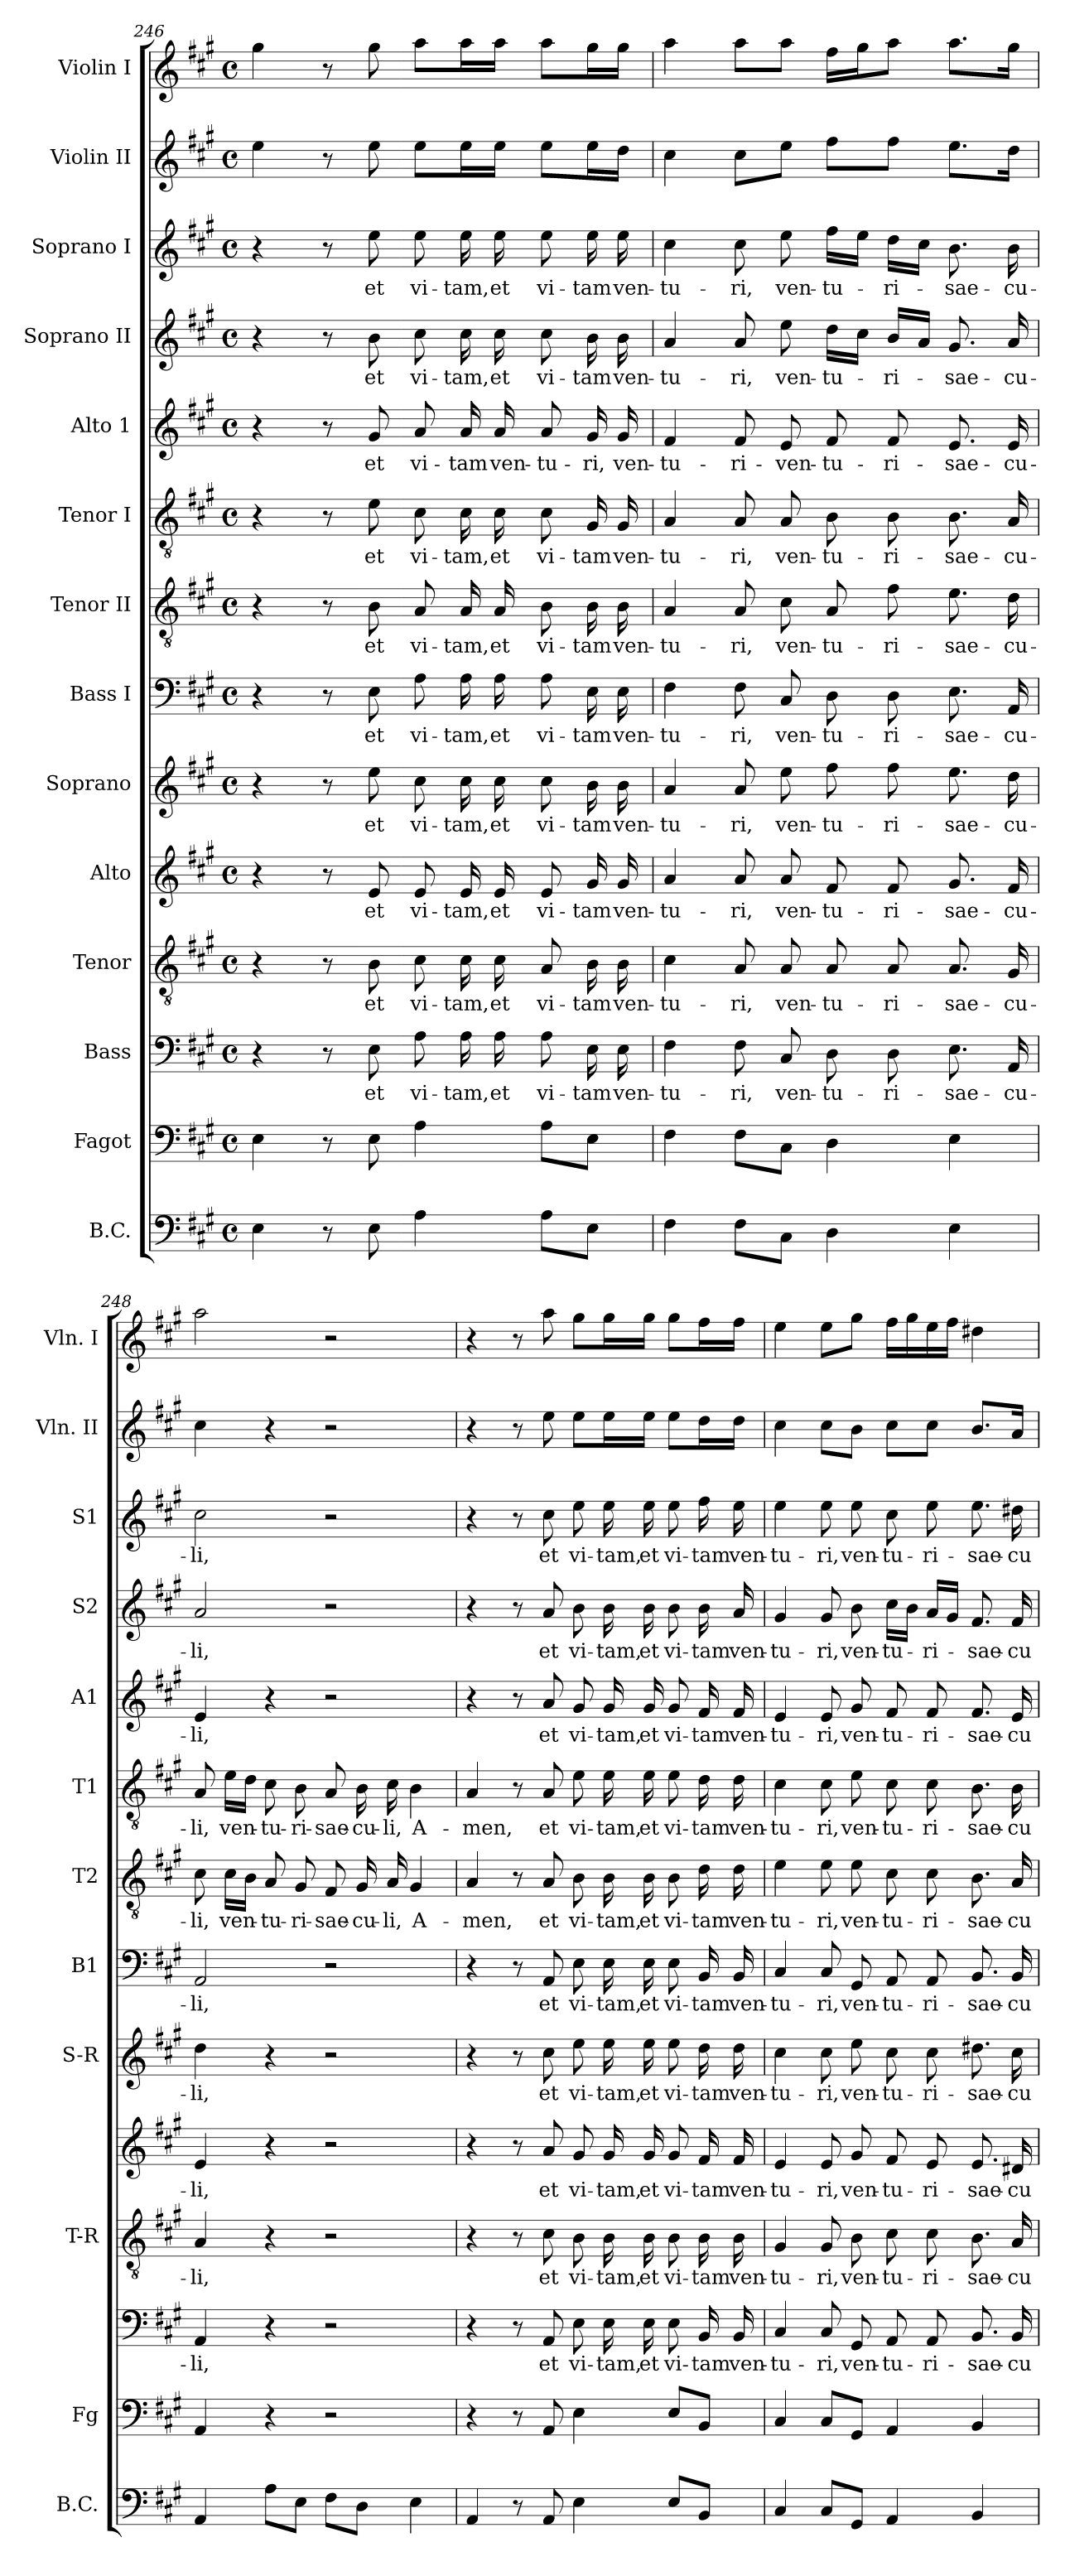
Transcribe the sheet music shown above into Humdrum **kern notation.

**kern	**kern	**kern	**text	**kern	**text	**kern	**text	**kern	**text	**kern	**text	**kern	**text	**kern	**text	**kern	**text	**kern	**text	**kern	**text	**kern	**kern
*part14	*part13	*part12	*part12	*part11	*part11	*part10	*part10	*part9	*part9	*part8	*part8	*part7	*part7	*part6	*part6	*part5	*part5	*part4	*part4	*part3	*part3	*part2	*part1
*staff14	*staff13	*staff12	*staff12	*staff11	*staff11	*staff10	*staff10	*staff9	*staff9	*staff8	*staff8	*staff7	*staff7	*staff6	*staff6	*staff5	*staff5	*staff4	*staff4	*staff3	*staff3	*staff2	*staff1
*I"B.C.	*I"Fagot	*I"Bass	*	*I"Tenor	*	*I"Alto	*	*I"Soprano	*	*I"Bass I	*	*I"Tenor II	*	*I"Tenor I	*	*I"Alto 1	*	*I"Soprano II	*	*I"Soprano I	*	*I"Violin II	*I"Violin I
*I'B.C.	*I'Fg	*	*	*I'T-R	*	*	*	*I'S-R	*	*I'B1	*	*I'T2	*	*I'T1	*	*I'A1	*	*I'S2	*	*I'S1	*	*I'Vln. II	*I'Vln. I
*clefF4	*clefF4	*clefF4	*	*clefGv2	*	*clefG2	*	*clefG2	*	*clefF4	*	*clefGv2	*	*clefGv2	*	*clefG2	*	*clefG2	*	*clefG2	*	*clefG2	*clefG2
*k[f#c#g#]	*k[f#c#g#]	*k[f#c#g#]	*	*k[f#c#g#]	*	*k[f#c#g#]	*	*k[f#c#g#]	*	*k[f#c#g#]	*	*k[f#c#g#]	*	*k[f#c#g#]	*	*k[f#c#g#]	*	*k[f#c#g#]	*	*k[f#c#g#]	*	*k[f#c#g#]	*k[f#c#g#]
*A:	*A:	*A:	*	*A:	*	*A:	*	*A:	*	*A:	*	*A:	*	*A:	*	*A:	*	*A:	*	*A:	*	*A:	*A:
*M4/4	*M4/4	*M4/4	*	*M4/4	*	*M4/4	*	*M4/4	*	*M4/4	*	*M4/4	*	*M4/4	*	*M4/4	*	*M4/4	*	*M4/4	*	*M4/4	*M4/4
*met(c)	*met(c)	*met(c)	*	*met(c)	*	*met(c)	*	*met(c)	*	*met(c)	*	*met(c)	*	*met(c)	*	*met(c)	*	*met(c)	*	*met(c)	*	*met(c)	*met(c)
=246	=246	=246	=246	=246	=246	=246	=246	=246	=246	=246	=246	=246	=246	=246	=246	=246	=246	=246	=246	=246	=246	=246	=246
4E\	4E\	4r	.	4r	.	4r	.	4r	.	4r	.	4r	.	4r	.	4r	.	4r	.	4r	.	4ee\	4gg#\
8r	8r	8r	.	8r	.	8r	.	8r	.	8r	.	8r	.	8r	.	8r	.	8r	.	8r	.	8r	8r
!	!	!	!LO:LY:b	!	!LO:LY:b	!	!LO:LY:b	!	!LO:LY:b	!	!LO:LY:b	!	!LO:LY:b	!	!LO:LY:b	!	!LO:LY:b	!	!LO:LY:b	!	!LO:LY:b	!	!
8E\	8E\	8E\	et	8B\	et	8e/	et	8ee\	et	8E\	et	8B\	et	8e\	et	8g#/	et	8b\	et	8ee\	et	8ee\	8gg#\
!	!	!	!LO:LY:b	!	!LO:LY:b	!	!LO:LY:b	!	!LO:LY:b	!	!LO:LY:b	!	!LO:LY:b	!	!LO:LY:b	!	!LO:LY:b	!	!LO:LY:b	!	!LO:LY:b	!	!
4A\	4A\	8A\	vi-	8c#\	vi-	8e/	vi-	8cc#\	vi-	8A\	vi-	8A/	vi-	8c#\	vi-	8a/	vi-	8cc#\	vi-	8ee\	vi-	8ee\L	8aa\L
!	!	!	!LO:LY:b	!	!LO:LY:b	!	!LO:LY:b	!	!LO:LY:b	!	!LO:LY:b	!	!LO:LY:b	!	!LO:LY:b	!	!LO:LY:b	!	!LO:LY:b	!	!LO:LY:b	!	!
.	.	16A\	-tam,	16c#\	-tam,	16e/	-tam,	16cc#\	-tam,	16A\	-tam,	16A/	-tam,	16c#\	-tam,	16a/	-tam	16cc#\	-tam,	16ee\	-tam,	16ee\L	16aa\L
!	!	!	!LO:LY:b	!	!LO:LY:b	!	!LO:LY:b	!	!LO:LY:b	!	!LO:LY:b	!	!LO:LY:b	!	!LO:LY:b	!	!LO:LY:b	!	!LO:LY:b	!	!LO:LY:b	!	!
.	.	16A\	et	16c#\	et	16e/	et	16cc#\	et	16A\	et	16A/	et	16c#\	et	16a/	ven-	16cc#\	et	16ee\	et	16ee\JJ	16aa\JJ
!	!	!	!LO:LY:b	!	!LO:LY:b	!	!LO:LY:b	!	!LO:LY:b	!	!LO:LY:b	!	!LO:LY:b	!	!LO:LY:b	!	!LO:LY:b	!	!LO:LY:b	!	!LO:LY:b	!	!
8A\L	8A\L	8A\	vi-	8A/	vi-	8e/	vi-	8cc#\	vi-	8A\	vi-	8B\	vi-	8c#\	vi-	8a/	-tu-	8cc#\	vi-	8ee\	vi-	8ee\L	8aa\L
!	!	!	!LO:LY:b	!	!LO:LY:b	!	!LO:LY:b	!	!LO:LY:b	!	!LO:LY:b	!	!LO:LY:b	!	!LO:LY:b	!	!LO:LY:b	!	!LO:LY:b	!	!LO:LY:b	!	!
8E\J	8E\J	16E\	-tam	16B\	-tam	16g#/	-tam	16b\	-tam	16E\	-tam	16B\	-tam	16G#/	-tam	16g#/	-ri,	16b\	-tam	16ee\	-tam	16ee\L	16gg#\L
!	!	!	!LO:LY:b	!	!LO:LY:b	!	!LO:LY:b	!	!LO:LY:b	!	!LO:LY:b	!	!LO:LY:b	!	!LO:LY:b	!	!LO:LY:b	!	!LO:LY:b	!	!LO:LY:b	!	!
.	.	16E\	ven-	16B\	ven-	16g#/	ven-	16b\	ven-	16E\	ven-	16B\	ven-	16G#/	ven-	16g#/	ven-	16b\	ven-	16ee\	ven-	16dd\JJ	16gg#\JJ
=247	=247	=247	=247	=247	=247	=247	=247	=247	=247	=247	=247	=247	=247	=247	=247	=247	=247	=247	=247	=247	=247	=247	=247
!	!	!	!LO:LY:b	!	!LO:LY:b	!	!LO:LY:b	!	!LO:LY:b	!	!LO:LY:b	!	!LO:LY:b	!	!LO:LY:b	!	!LO:LY:b	!	!LO:LY:b	!	!LO:LY:b	!	!
4F#\	4F#\	4F#\	-tu-	4c#\	-tu-	4a/	-tu-	4a/	-tu-	4F#\	-tu-	4A/	-tu-	4A/	-tu-	4f#/	-tu-	4a/	-tu-	4cc#\	-tu-	4cc#\	4aa\
!	!	!	!LO:LY:b	!	!LO:LY:b	!	!LO:LY:b	!	!LO:LY:b	!	!LO:LY:b	!	!LO:LY:b	!	!LO:LY:b	!	!LO:LY:b	!	!LO:LY:b	!	!LO:LY:b	!	!
8F#\L	8F#\L	8F#\	-ri,	8A/	-ri,	8a/	-ri,	8a/	-ri,	8F#\	-ri,	8A/	-ri,	8A/	-ri,	8f#/	-ri-	8a/	-ri,	8cc#\	-ri,	8cc#\L	8aa\L
!	!	!	!LO:LY:b	!	!LO:LY:b	!	!LO:LY:b	!	!LO:LY:b	!	!LO:LY:b	!	!LO:LY:b	!	!LO:LY:b	!	!LO:LY:b	!	!LO:LY:b	!	!LO:LY:b	!	!
8C#\J	8C#\J	8C#/	ven-	8A/	ven-	8a/	ven-	8ee\	ven-	8C#/	ven-	8c#\	ven-	8A/	ven-	8e/	-ven-	8ee\	ven-	8ee\	ven-	8ee\J	8aa\J
!	!	!	!LO:LY:b	!	!LO:LY:b	!	!LO:LY:b	!	!LO:LY:b	!	!LO:LY:b	!	!LO:LY:b	!	!LO:LY:b	!	!LO:LY:b	!	!LO:LY:b	!	!LO:LY:b	!	!
4D\	4D\	8D\	-tu-	8A/	-tu-	8f#/	-tu-	8ff#\	-tu-	8D\	-tu-	8A/	-tu-	8B\	-tu-	8f#/	-tu-	16dd\LL	-tu-	16ff#\LL	-tu-	8ff#\L	16ff#\LL
.	.	.	.	.	.	.	.	.	.	.	.	.	.	.	.	.	.	16cc#\JJ	.	16ee\JJ	.	.	16gg#\J
!	!	!	!LO:LY:b	!	!LO:LY:b	!	!LO:LY:b	!	!LO:LY:b	!	!LO:LY:b	!	!LO:LY:b	!	!LO:LY:b	!	!LO:LY:b	!	!LO:LY:b	!	!LO:LY:b	!	!
.	.	8D\	-ri-	8A/	-ri-	8f#/	-ri-	8ff#\	-ri-	8D\	-ri-	8f#\	-ri-	8B\	-ri-	8f#/	-ri-	16b/LL	-ri-	16dd\LL	-ri-	8ff#\J	8aa\J
.	.	.	.	.	.	.	.	.	.	.	.	.	.	.	.	.	.	16a/JJ	.	16cc#\JJ	.	.	.
!	!	!	!LO:LY:b	!	!LO:LY:b	!	!LO:LY:b	!	!LO:LY:b	!	!LO:LY:b	!	!LO:LY:b	!	!LO:LY:b	!	!LO:LY:b	!	!LO:LY:b	!	!LO:LY:b	!	!
4E\	4E\	8.E\	-sae-	8.A/	-sae-	8.g#/	-sae-	8.ee\	-sae-	8.E\	-sae-	8.e\	-sae-	8.B\	-sae-	8.e/	-sae-	8.g#/	-sae-	8.b\	-sae-	8.ee\L	8.aa\L
!	!	!	!LO:LY:b	!	!LO:LY:b	!	!LO:LY:b	!	!LO:LY:b	!	!LO:LY:b	!	!LO:LY:b	!	!LO:LY:b	!	!LO:LY:b	!	!LO:LY:b	!	!LO:LY:b	!	!
.	.	16AA/	-cu-	16G#/	-cu-	16f#/	-cu-	16dd\	-cu-	16AA/	-cu-	16d\	-cu-	16A/	-cu-	16e/	-cu-	16a/	-cu-	16b\	-cu-	16dd\Jk	16gg#\Jk
!!LO:PB:g=z
=248	=248	=248	=248	=248	=248	=248	=248	=248	=248	=248	=248	=248	=248	=248	=248	=248	=248	=248	=248	=248	=248	=248	=248
!	!	!	!LO:LY:b	!	!LO:LY:b	!	!LO:LY:b	!	!LO:LY:b	!	!LO:LY:b	!	!LO:LY:b	!	!LO:LY:b	!	!LO:LY:b	!	!LO:LY:b	!	!LO:LY:b	!	!
4AA/	4AA/	4AA/	-li,	4A/	-li,	4e/	-li,	4dd\	-li,	2AA/	-li,	8c#\	li,	8A/	-li,	4e/	-li,	2a/	-li,	2cc#\	-li,	4cc#\	2aa\
!	!	!	!	!	!	!	!	!	!	!	!	!	!LO:LY:b	!	!LO:LY:b	!	!	!	!	!	!	!	!
.	.	.	.	.	.	.	.	.	.	.	.	16c#\LL	ven-	16e\LL	ven-	.	.	.	.	.	.	.	.
.	.	.	.	.	.	.	.	.	.	.	.	16B\JJ	.	16d\JJ	.	.	.	.	.	.	.	.	.
!	!	!	!	!	!	!	!	!	!	!	!	!	!LO:LY:b	!	!LO:LY:b	!	!	!	!	!	!	!	!
8A\L	4r	4r	.	4r	.	4r	.	4r	.	.	.	8A/	-tu-	8c#\	-tu-	4r	.	.	.	.	.	4r	.
!	!	!	!	!	!	!	!	!	!	!	!	!	!LO:LY:b	!	!LO:LY:b	!	!	!	!	!	!	!	!
8E\J	.	.	.	.	.	.	.	.	.	.	.	8G#/	-ri-	8B\	-ri-	.	.	.	.	.	.	.	.
!	!	!	!	!	!	!	!	!	!	!	!	!	!LO:LY:b	!	!LO:LY:b	!	!	!	!	!	!	!	!
8F#\L	2r	2r	.	2r	.	2r	.	2r	.	2r	.	8F#/	-sae-	8A/	-sae-	2r	.	2r	.	2r	.	2r	2r
!	!	!	!	!	!	!	!	!	!	!	!	!	!LO:LY:b	!	!LO:LY:b	!	!	!	!	!	!	!	!
8D\J	.	.	.	.	.	.	.	.	.	.	.	16G#/	-cu-	16B\	-cu-	.	.	.	.	.	.	.	.
!	!	!	!	!	!	!	!	!	!	!	!	!	!LO:LY:b	!	!LO:LY:b	!	!	!	!	!	!	!	!
.	.	.	.	.	.	.	.	.	.	.	.	16A/	-li,	16c#\	-li,	.	.	.	.	.	.	.	.
!	!	!	!	!	!	!	!	!	!	!	!	!	!LO:LY:b	!	!LO:LY:b	!	!	!	!	!	!	!	!
4E\	.	.	.	.	.	.	.	.	.	.	.	4G#/	A-	4B\	A-	.	.	.	.	.	.	.	.
=249	=249	=249	=249	=249	=249	=249	=249	=249	=249	=249	=249	=249	=249	=249	=249	=249	=249	=249	=249	=249	=249	=249	=249
!	!	!	!	!	!	!	!	!	!	!	!	!	!LO:LY:b	!	!LO:LY:b	!	!	!	!	!	!	!	!
4AA/	4r	4r	.	4r	.	4r	.	4r	.	4r	.	4A/	-men,	4A/	-men,	4r	.	4r	.	4r	.	4r	4r
8r	8r	8r	.	8r	.	8r	.	8r	.	8r	.	8r	.	8r	.	8r	.	8r	.	8r	.	8r	8r
!	!	!	!LO:LY:b	!	!LO:LY:b	!	!LO:LY:b	!	!LO:LY:b	!	!LO:LY:b	!	!LO:LY:b	!	!LO:LY:b	!	!LO:LY:b	!	!LO:LY:b	!	!LO:LY:b	!	!
8AA/	8AA/	8AA/	et	8c#\	et	8a/	et	8cc#\	et	8AA/	et	8A/	et	8A/	et	8a/	et	8a/	et	8cc#\	et	8ee\	8aa\
!	!	!	!LO:LY:b	!	!LO:LY:b	!	!LO:LY:b	!	!LO:LY:b	!	!LO:LY:b	!	!LO:LY:b	!	!LO:LY:b	!	!LO:LY:b	!	!LO:LY:b	!	!LO:LY:b	!	!
4E\	4E\	8E\	vi-	8B\	vi-	8g#/	vi-	8ee\	vi-	8E\	vi-	8B\	vi-	8e\	vi-	8g#/	vi-	8b\	vi-	8ee\	vi-	8ee\L	8gg#\L
!	!	!	!LO:LY:b	!	!LO:LY:b	!	!LO:LY:b	!	!LO:LY:b	!	!LO:LY:b	!	!LO:LY:b	!	!LO:LY:b	!	!LO:LY:b	!	!LO:LY:b	!	!LO:LY:b	!	!
.	.	16E\	-tam,	16B\	-tam,	16g#/	-tam,	16ee\	-tam,	16E\	-tam,	16B\	-tam,	16e\	-tam,	16g#/	-tam,	16b\	-tam,	16ee\	-tam,	16ee\L	16gg#\L
!	!	!	!LO:LY:b	!	!LO:LY:b	!	!LO:LY:b	!	!LO:LY:b	!	!LO:LY:b	!	!LO:LY:b	!	!LO:LY:b	!	!LO:LY:b	!	!LO:LY:b	!	!LO:LY:b	!	!
.	.	16E\	et	16B\	et	16g#/	et	16ee\	et	16E\	et	16B\	et	16e\	et	16g#/	et	16b\	et	16ee\	et	16ee\JJ	16gg#\JJ
!	!	!	!LO:LY:b	!	!LO:LY:b	!	!LO:LY:b	!	!LO:LY:b	!	!LO:LY:b	!	!LO:LY:b	!	!LO:LY:b	!	!LO:LY:b	!	!LO:LY:b	!	!LO:LY:b	!	!
8E/L	8E/L	8E\	vi-	8B\	vi-	8g#/	vi-	8ee\	vi-	8E\	vi-	8B\	vi-	8e\	vi-	8g#/	vi-	8b\	vi-	8ee\	vi-	8ee\L	8gg#\L
!	!	!	!LO:LY:b	!	!LO:LY:b	!	!LO:LY:b	!	!LO:LY:b	!	!LO:LY:b	!	!LO:LY:b	!	!LO:LY:b	!	!LO:LY:b	!	!LO:LY:b	!	!LO:LY:b	!	!
8BB/J	8BB/J	16BB/	-tam	16B\	-tam	16f#/	-tam	16dd\	-tam	16BB/	-tam	16d\	-tam	16d\	-tam	16f#/	-tam	16b\	-tam	16ff#\	-tam	16dd\L	16ff#\L
!	!	!	!LO:LY:b	!	!LO:LY:b	!	!LO:LY:b	!	!LO:LY:b	!	!LO:LY:b	!	!LO:LY:b	!	!LO:LY:b	!	!LO:LY:b	!	!LO:LY:b	!	!LO:LY:b	!	!
.	.	16BB/	ven-	16B\	ven-	16f#/	ven-	16dd\	ven-	16BB/	ven-	16d\	ven-	16d\	ven-	16f#/	ven-	16a/	ven-	16ee\	ven-	16dd\JJ	16ff#\JJ
=250	=250	=250	=250	=250	=250	=250	=250	=250	=250	=250	=250	=250	=250	=250	=250	=250	=250	=250	=250	=250	=250	=250	=250
!	!	!	!LO:LY:b	!	!LO:LY:b	!	!LO:LY:b	!	!LO:LY:b	!	!LO:LY:b	!	!LO:LY:b	!	!LO:LY:b	!	!LO:LY:b	!	!LO:LY:b	!	!LO:LY:b	!	!
4C#/	4C#/	4C#/	-tu-	4G#/	-tu-	4e/	-tu-	4cc#\	-tu-	4C#/	-tu-	4e\	-tu-	4c#\	-tu-	4e/	-tu-	4g#/	-tu-	4ee\	-tu-	4cc#\	4ee\
!	!	!	!LO:LY:b	!	!LO:LY:b	!	!LO:LY:b	!	!LO:LY:b	!	!LO:LY:b	!	!LO:LY:b	!	!LO:LY:b	!	!LO:LY:b	!	!LO:LY:b	!	!LO:LY:b	!	!
8C#/L	8C#/L	8C#/	-ri,	8G#/	-ri,	8e/	-ri,	8cc#\	-ri,	8C#/	-ri,	8e\	-ri,	8c#\	-ri,	8e/	-ri,	8g#/	-ri,	8ee\	-ri,	8cc#\L	8ee\L
!	!	!	!LO:LY:b	!	!LO:LY:b	!	!LO:LY:b	!	!LO:LY:b	!	!LO:LY:b	!	!LO:LY:b	!	!LO:LY:b	!	!LO:LY:b	!	!LO:LY:b	!	!LO:LY:b	!	!
8GG#/J	8GG#/J	8GG#/	ven-	8B\	ven-	8g#/	ven-	8ee\	ven-	8GG#/	ven-	8e\	ven-	8e\	ven-	8g#/	ven-	8b\	ven-	8ee\	ven-	8b\J	8gg#\J
!	!	!	!LO:LY:b	!	!LO:LY:b	!	!LO:LY:b	!	!LO:LY:b	!	!LO:LY:b	!	!LO:LY:b	!	!LO:LY:b	!	!LO:LY:b	!	!LO:LY:b	!	!LO:LY:b	!	!
4AA/	4AA/	8AA/	-tu-	8c#\	-tu-	8f#/	-tu-	8cc#\	-tu-	8AA/	-tu-	8c#\	-tu-	8c#\	-tu-	8f#/	-tu-	16cc#\LL	-tu-	8cc#\	-tu-	8cc#\L	16ff#\LL
.	.	.	.	.	.	.	.	.	.	.	.	.	.	.	.	.	.	16b\JJ	.	.	.	.	16gg#\
!	!	!	!LO:LY:b	!	!LO:LY:b	!	!LO:LY:b	!	!LO:LY:b	!	!LO:LY:b	!	!LO:LY:b	!	!LO:LY:b	!	!LO:LY:b	!	!LO:LY:b	!	!LO:LY:b	!	!
.	.	8AA/	-ri-	8c#\	-ri-	8e/	-ri-	8cc#\	-ri-	8AA/	-ri-	8c#\	-ri-	8c#\	-ri-	8f#/	-ri-	16a/LL	-ri-	8ee\	-ri-	8cc#\J	16ee\
.	.	.	.	.	.	.	.	.	.	.	.	.	.	.	.	.	.	16g#/JJ	.	.	.	.	16ff#\JJ
!	!	!	!LO:LY:b	!	!LO:LY:b	!	!LO:LY:b	!	!LO:LY:b	!	!LO:LY:b	!	!LO:LY:b	!	!LO:LY:b	!	!LO:LY:b	!	!LO:LY:b	!	!LO:LY:b	!	!
4BB/	4BB/	8.BB/	-sae-	8.B\	-sae-	8.e/	-sae-	8.dd#X\	-sae-	8.BB/	-sae-	8.B\	-sae-	8.B\	-sae-	8.f#/	-sae-	8.f#/	-sae-	8.ee\	-sae-	8.b/L	4dd#X\
!	!	!	!LO:LY:b	!	!LO:LY:b	!	!LO:LY:b	!	!LO:LY:b	!	!LO:LY:b	!	!LO:LY:b	!	!LO:LY:b	!	!LO:LY:b	!	!LO:LY:b	!	!LO:LY:b	!	!
.	.	16BB/	-cu-	16A/	-cu-	16d#X/	-cu-	16cc#\	-cu-	16BB/	-cu-	16A/	-cu-	16B\	-cu-	16e/	-cu-	16f#/	-cu-	16dd#X\	-cu-	16a/Jk	.
=	=	=	=	=	=	=	=	=	=	=	=	=	=	=	=	=	=	=	=	=	=	=	=
*-	*-	*-	*-	*-	*-	*-	*-	*-	*-	*-	*-	*-	*-	*-	*-	*-	*-	*-	*-	*-	*-	*-	*-
